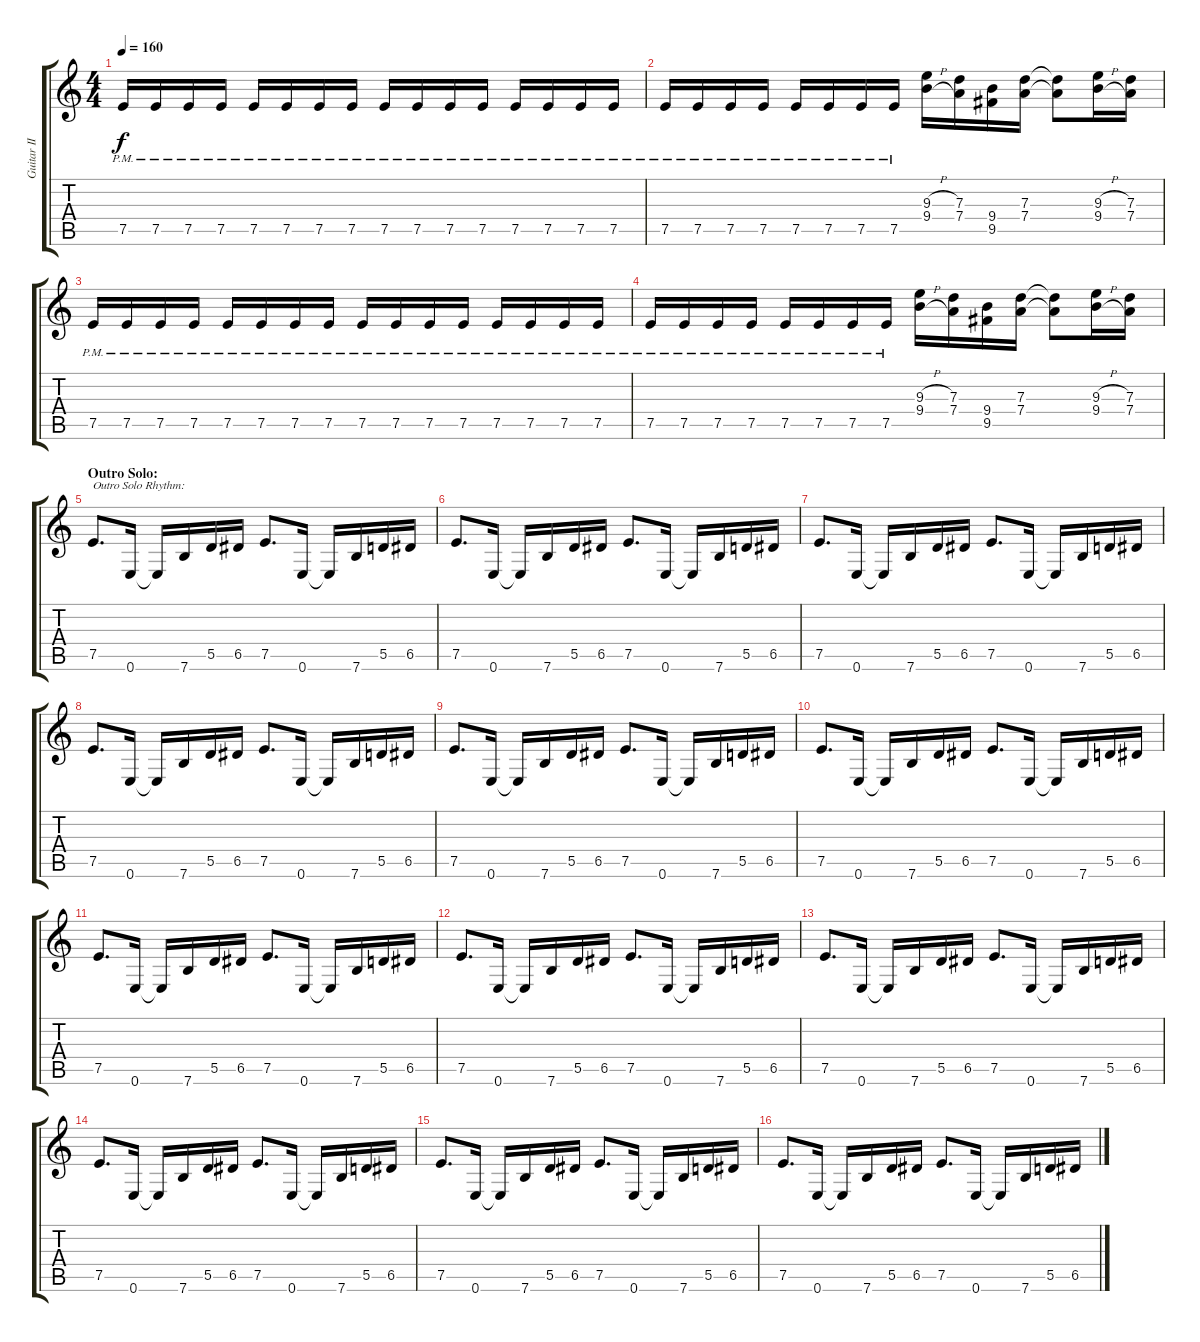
\track ("Guitar II" "Guitar II") {instrument distortionguitar}
\staff {score tabs}
\tuning (E4 B3 G3 D3 A2 E2) {hide}
\ts (4 4)
\tempo 160
\clef g2
\ks c
7.5{pm}.16{dy f} 7.5{pm}.16 7.5{pm}.16 7.5{pm}.16 7.5{pm}.16 7.5{pm}.16 7.5{pm}.16 7.5{pm}.16 7.5{pm}.16 7.5{pm}.16 7.5{pm}.16 7.5{pm}.16 7.5{pm}.16 7.5{pm}.16 7.5{pm}.16 7.5{pm}.16 |
7.5{pm}.16 7.5{pm}.16 7.5{pm}.16 7.5{pm}.16 7.5{pm}.16 7.5{pm}.16 7.5{pm}.16 7.5{pm}.16 (9.3{h} 9.4{h}).16 (7.3 7.4).16 (9.4 9.5).16 (7.3 7.4).16 (7.3{t} 7.4{t}).8 (9.3{h} 9.4{h}).16 (7.3 7.4).16 |
7.5{pm}.16 7.5{pm}.16 7.5{pm}.16 7.5{pm}.16 7.5{pm}.16 7.5{pm}.16 7.5{pm}.16 7.5{pm}.16 7.5{pm}.16 7.5{pm}.16 7.5{pm}.16 7.5{pm}.16 7.5{pm}.16 7.5{pm}.16 7.5{pm}.16 7.5{pm}.16 |
7.5{pm}.16 7.5{pm}.16 7.5{pm}.16 7.5{pm}.16 7.5{pm}.16 7.5{pm}.16 7.5{pm}.16 7.5{pm}.16 (9.3{h} 9.4{h}).16 (7.3 7.4).16 (9.4 9.5).16 (7.3 7.4).16 (7.3{t} 7.4{t}).8 (9.3{h} 9.4{h}).16 (7.3 7.4).16 |
\section ("" "Outro Solo:")
7.5.8{d txt "Outro Solo Rhythm:"} 0.6.16 0.6{t}.16 7.6.16 5.5.16 6.5.16 7.5.8{d} 0.6.16 0.6{t}.16 7.6.16 5.5.16 6.5.16 |
7.5.8{d} 0.6.16 0.6{t}.16 7.6.16 5.5.16 6.5.16 7.5.8{d} 0.6.16 0.6{t}.16 7.6.16 5.5.16 6.5.16 |
7.5.8{d} 0.6.16 0.6{t}.16 7.6.16 5.5.16 6.5.16 7.5.8{d} 0.6.16 0.6{t}.16 7.6.16 5.5.16 6.5.16 |
7.5.8{d} 0.6.16 0.6{t}.16 7.6.16 5.5.16 6.5.16 7.5.8{d} 0.6.16 0.6{t}.16 7.6.16 5.5.16 6.5.16 |
7.5.8{d} 0.6.16 0.6{t}.16 7.6.16 5.5.16 6.5.16 7.5.8{d} 0.6.16 0.6{t}.16 7.6.16 5.5.16 6.5.16 |
7.5.8{d} 0.6.16 0.6{t}.16 7.6.16 5.5.16 6.5.16 7.5.8{d} 0.6.16 0.6{t}.16 7.6.16 5.5.16 6.5.16 |
7.5.8{d} 0.6.16 0.6{t}.16 7.6.16 5.5.16 6.5.16 7.5.8{d} 0.6.16 0.6{t}.16 7.6.16 5.5.16 6.5.16 |
7.5.8{d} 0.6.16 0.6{t}.16 7.6.16 5.5.16 6.5.16 7.5.8{d} 0.6.16 0.6{t}.16 7.6.16 5.5.16 6.5.16 |
7.5.8{d} 0.6.16 0.6{t}.16 7.6.16 5.5.16 6.5.16 7.5.8{d} 0.6.16 0.6{t}.16 7.6.16 5.5.16 6.5.16 |
7.5.8{d} 0.6.16 0.6{t}.16 7.6.16 5.5.16 6.5.16 7.5.8{d} 0.6.16 0.6{t}.16 7.6.16 5.5.16 6.5.16 |
7.5.8{d} 0.6.16 0.6{t}.16 7.6.16 5.5.16 6.5.16 7.5.8{d} 0.6.16 0.6{t}.16 7.6.16 5.5.16 6.5.16 |
7.5.8{d} 0.6.16 0.6{t}.16 7.6.16 5.5.16 6.5.16 7.5.8{d} 0.6.16 0.6{t}.16 7.6.16 5.5.16 6.5.16
